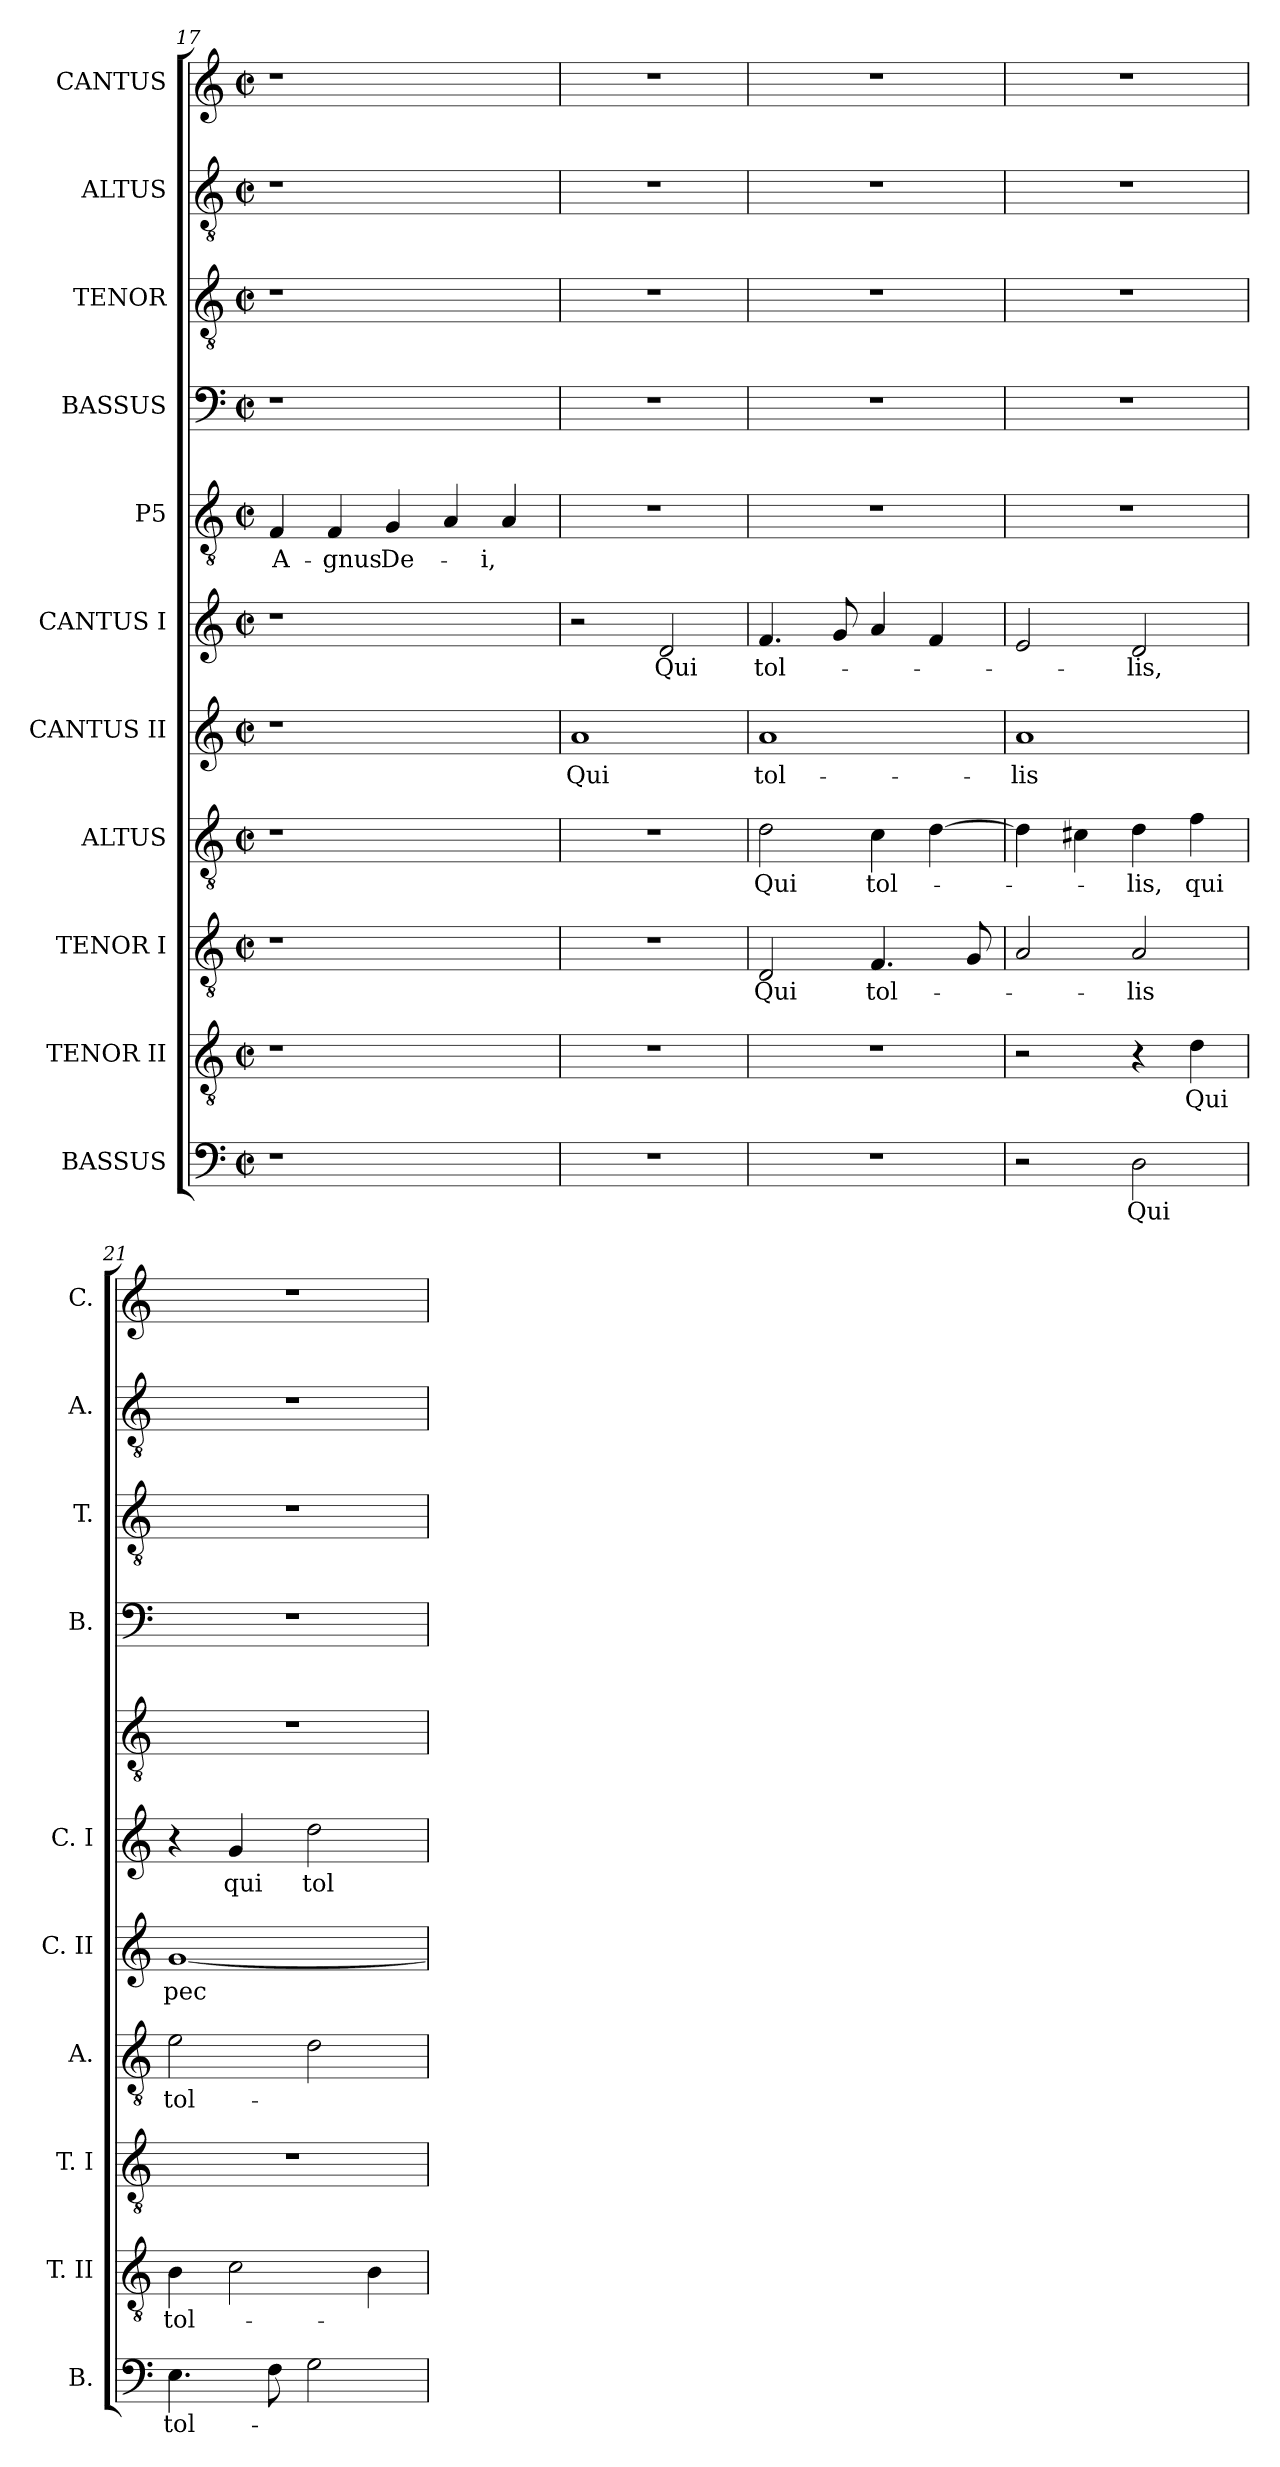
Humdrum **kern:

**kern	**text	**kern	**text	**kern	**text	**kern	**text	**kern	**text	**kern	**text	**kern	**text	**kern	**kern	**kern	**kern
*part11	*part11	*part10	*part10	*part9	*part9	*part8	*part8	*part7	*part7	*part6	*part6	*part5	*part5	*part4	*part3	*part2	*part1
*staff11	*staff11	*staff10	*staff10	*staff9	*staff9	*staff8	*staff8	*staff7	*staff7	*staff6	*staff6	*staff5	*staff5	*staff4	*staff3	*staff2	*staff1
*I"BASSUS	*	*I"TENOR II	*	*I"TENOR I	*	*I"ALTUS	*	*I"CANTUS II	*	*I"CANTUS I	*	*I"P5	*	*I"BASSUS	*I"TENOR	*I"ALTUS	*I"CANTUS
*I'B.	*	*I'T. II	*	*I'T. I	*	*I'A.	*	*I'C. II	*	*I'C. I	*	*	*	*I'B.	*I'T.	*I'A.	*I'C.
!!LO:LB:g=z
*clefF4	*	*clefGv2	*	*clefGv2	*	*clefGv2	*	*clefG2	*	*clefG2	*	*clefGv2	*	*clefF4	*clefGv2	*clefGv2	*clefG2
*	*	*ITrd7c12	*	*ITrd7c12	*	*ITrd7c12	*	*	*	*	*	*ITrd7c12	*	*	*ITrd7c12	*ITrd7c12	*
*k[]	*	*k[]	*	*k[]	*	*k[]	*	*k[]	*	*k[]	*	*k[]	*	*k[]	*k[]	*k[]	*k[]
*a:	*	*a:	*	*a:	*	*a:	*	*a:	*	*a:	*	*a:	*	*a:	*a:	*a:	*a:
*M2/2	*	*M2/2	*	*M2/2	*	*M2/2	*	*M2/2	*	*M2/2	*	*M2/2	*	*M2/2	*M2/2	*M2/2	*M2/2
*met(c|)	*	*met(c|)	*	*met(c|)	*	*met(c|)	*	*met(c|)	*	*met(c|)	*	*met(c|)	*	*met(c|)	*met(c|)	*met(c|)	*met(c|)
=17	=17	=17	=17	=17	=17	=17	=17	=17	=17	=17	=17	=17	=17	=17	=17	=17	=17
!LO:N:vis=1	!	!LO:N:vis=1	!	!LO:N:vis=1	!	!LO:N:vis=1	!	!LO:N:vis=1	!	!LO:N:vis=1	!	!	!	!	!	!	!
!	!	!	!	!	!	!	!	!	!	!	!	!	!LO:LY:b:color=#000000	!LO:N:vis=1	!LO:N:vis=1	!LO:N:vis=1	!LO:N:vis=1
1r	.	1r	.	1r	.	1r	.	1r	.	1r	.	4FFi/	A-	1r	1r	1r	1r
!	!	!	!	!	!	!	!	!	!	!	!	!	!LO:LY:b:color=#000000	!	!	!	!
.	.	.	.	.	.	.	.	.	.	.	.	4FFi/	-gnus	.	.	.	.
!	!	!	!	!	!	!	!	!	!	!	!	!	!LO:LY:b:color=#000000	!	!	!	!
.	.	.	.	.	.	.	.	.	.	.	.	4GGi/	De-	.	.	.	.
.	.	.	.	.	.	.	.	.	.	.	.	4AAi/	.	.	.	.	.
!	!	!	!	!	!	!	!	!	!	!	!	!	!LO:LY:b:color=#000000	!	!	!	!
4ryy	.	4ryy	.	4ryy	.	4ryy	.	4ryy	.	4ryy	.	4AAi/	-i,	4ryy	4ryy	4ryy	4ryy
!!LO:LB:g=z
=18	=18	=18	=18	=18	=18	=18	=18	=18	=18	=18	=18	=18	=18	=18	=18	=18	=18
!	!	!	!	!	!	!	!	!	!LO:LY:b:color=#000000	!	!	!	!	!	!	!	!
1r	.	1r	.	1r	.	1r	.	1ai	Qui	2r	.	1r	.	1r	1r	1r	1r
!	!	!	!	!	!	!	!	!	!	!	!LO:LY:b:color=#000000	!	!	!	!	!	!
.	.	.	.	.	.	.	.	.	.	2di/	Qui	.	.	.	.	.	.
=19	=19	=19	=19	=19	=19	=19	=19	=19	=19	=19	=19	=19	=19	=19	=19	=19	=19
!	!	!	!	!	!LO:LY:b:color=#000000	!	!	!	!	!	!	!	!	!	!	!	!
!	!	!	!	!	!	!	!LO:LY:b:color=#000000	!	!	!	!	!	!	!	!	!	!
!	!	!	!	!	!	!	!	!	!LO:LY:b:color=#000000	!	!	!	!	!	!	!	!
!	!	!	!	!	!	!	!	!	!	!	!LO:LY:b:color=#000000	!	!	!	!	!	!
1r	.	1r	.	2DDi/	Qui	2Di\	Qui	1ai	tol-	4.fi/	tol-	1r	.	1r	1r	1r	1r
.	.	.	.	.	.	.	.	.	.	8gi/	.	.	.	.	.	.	.
!	!	!	!	!	!LO:LY:b:color=#000000	!	!	!	!	!	!	!	!	!	!	!	!
!	!	!	!	!	!	!	!LO:LY:b:color=#000000	!	!	!	!	!	!	!	!	!	!
.	.	.	.	4.FFi/	tol-	4Ci\	tol-	.	.	4ai/	.	.	.	.	.	.	.
.	.	.	.	.	.	[4Di\	.	.	.	4fi/	.	.	.	.	.	.	.
.	.	.	.	8GGi/	.	.	.	.	.	.	.	.	.	.	.	.	.
=20	=20	=20	=20	=20	=20	=20	=20	=20	=20	=20	=20	=20	=20	=20	=20	=20	=20
!	!	!	!	!	!	!	!	!	!LO:LY:b:color=#000000	!	!	!	!	!	!	!	!
2r	.	2r	.	2AAi/	.	4Di\]	.	1ai	-lis	2ei/	.	1r	.	1r	1r	1r	1r
.	.	.	.	.	.	4C#Xi\	.	.	.	.	.	.	.	.	.	.	.
!	!LO:LY:b:color=#000000	!	!	!	!	!	!	!	!	!	!	!	!	!	!	!	!
!	!	!	!	!	!LO:LY:b:color=#000000	!	!	!	!	!	!	!	!	!	!	!	!
!	!	!	!	!	!	!	!LO:LY:b:color=#000000	!	!	!	!	!	!	!	!	!	!
!	!	!	!	!	!	!	!	!	!	!	!LO:LY:b:color=#000000	!	!	!	!	!	!
2Di\	Qui	4r	.	2AAi/	-lis	4Di\	-lis,	.	.	2di/	-lis,	.	.	.	.	.	.
!	!	!	!LO:LY:b:color=#000000	!	!	!	!	!	!	!	!	!	!	!	!	!	!
!	!	!	!	!	!	!	!LO:LY:b:color=#000000	!	!	!	!	!	!	!	!	!	!
.	.	4Di\	Qui	.	.	4Fi\	qui	.	.	.	.	.	.	.	.	.	.
=21	=21	=21	=21	=21	=21	=21	=21	=21	=21	=21	=21	=21	=21	=21	=21	=21	=21
!	!LO:LY:b:color=#000000	!	!	!	!	!	!	!	!	!	!	!	!	!	!	!	!
!	!	!	!LO:LY:b:color=#000000	!	!	!	!	!	!	!	!	!	!	!	!	!	!
!	!	!	!	!	!	!	!LO:LY:b:color=#000000	!	!	!	!	!	!	!	!	!	!
!	!	!	!	!	!	!	!	!	!LO:LY:b:color=#000000	!	!	!	!	!	!	!	!
4.Ei\	tol-	4BBi\	tol-	1r	.	2Ei\	tol-	[1gi	pec-	4r	.	1r	.	1r	1r	1r	1r
!	!	!	!	!	!	!	!	!	!	!	!LO:LY:b:color=#000000	!	!	!	!	!	!
.	.	2Ci\	.	.	.	.	.	.	.	4gi/	qui	.	.	.	.	.	.
8Fi\	.	.	.	.	.	.	.	.	.	.	.	.	.	.	.	.	.
!	!	!	!	!	!	!	!	!	!	!	!LO:LY:b:color=#000000	!	!	!	!	!	!
2Gi\	.	.	.	.	.	2Di\	.	.	.	2ddi\	tol-	.	.	.	.	.	.
.	.	4BBi\	.	.	.	.	.	.	.	.	.	.	.	.	.	.	.
=	=	=	=	=	=	=	=	=	=	=	=	=	=	=	=	=	=
*-	*-	*-	*-	*-	*-	*-	*-	*-	*-	*-	*-	*-	*-	*-	*-	*-	*-
